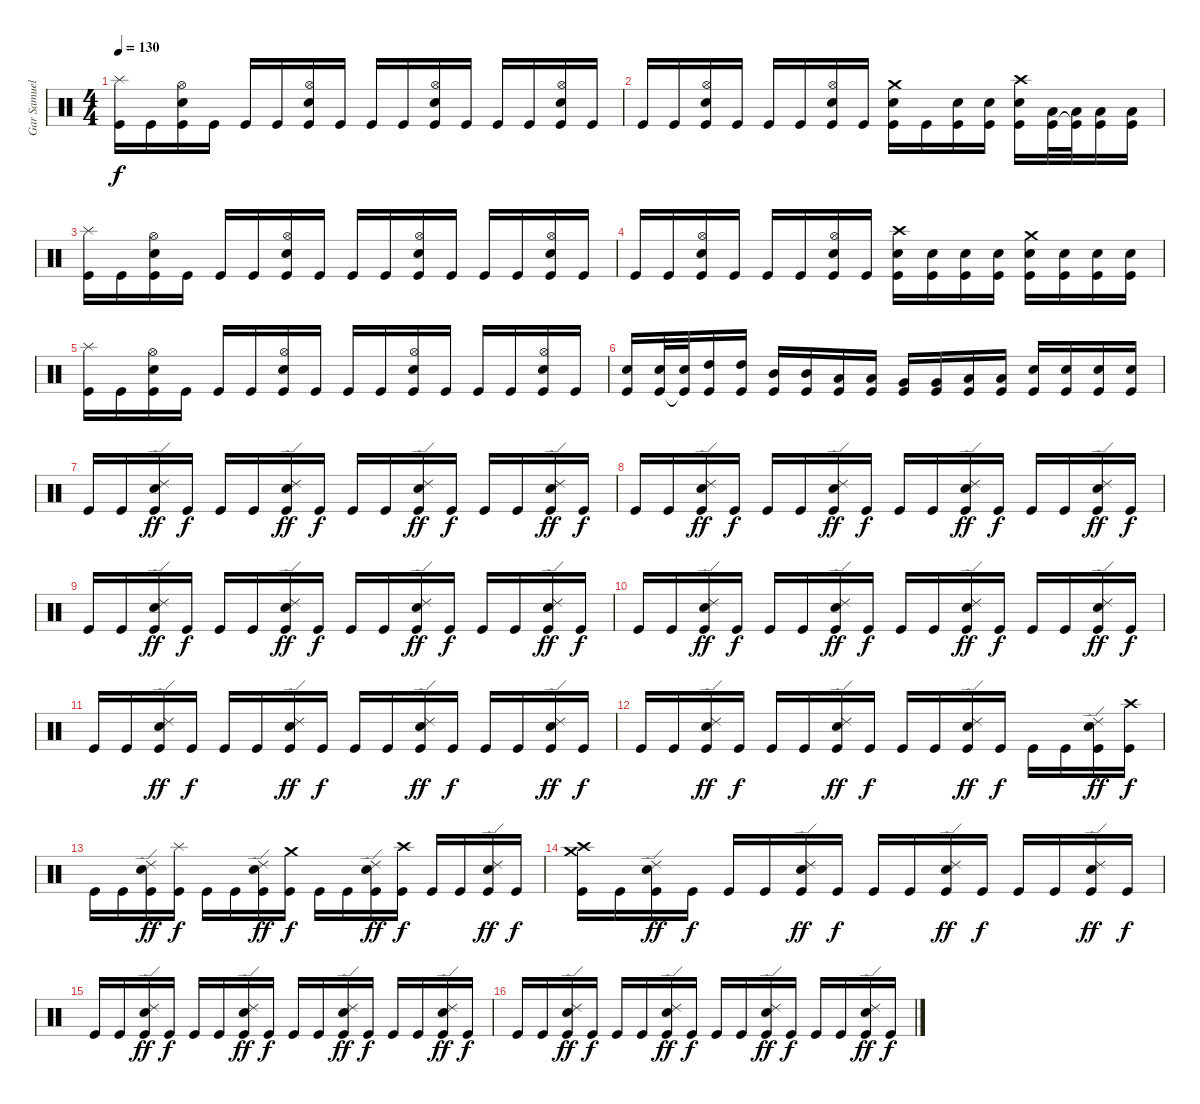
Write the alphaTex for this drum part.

\track ("Gar Samuelson" "Gar Samuel") {instrument percussion}
\staff {score}
\articulation defaults
\ts (4 4)
\tempo 130
\clef neutral
\ks c
("Splash (hit)" "Kick (hit)").16{dy f} "Kick (hit)".16 ("Hi-Hat (open)" "Snare (hit) 2" "Kick (hit)").16 "Kick (hit)".16 "Kick (hit)".16 "Kick (hit)".16 ("Hi-Hat (open)" "Snare (hit) 2" "Kick (hit)").16 "Kick (hit)".16 "Kick (hit)".16 "Kick (hit)".16 ("Hi-Hat (open)" "Snare (hit) 2" "Kick (hit)").16 "Kick (hit)".16 "Kick (hit)".16 "Kick (hit)".16 ("Hi-Hat (open)" "Snare (hit) 2" "Kick (hit)").16 "Kick (hit)".16 |
"Kick (hit)".16 "Kick (hit)".16 ("Hi-Hat (open)" "Snare (hit) 2" "Kick (hit)").16 "Kick (hit)".16 "Kick (hit)".16 "Kick (hit)".16 ("Hi-Hat (open)" "Snare (hit) 2" "Kick (hit)").16 "Kick (hit)".16 ("Crash medium (hit)" "Snare (hit) 2" "Kick (hit)").16 "Kick (hit)".16 ("Snare (hit) 2" "Kick (hit)").16 ("Snare (hit) 2" "Kick (hit)").16 ("Crash high (hit)" "Snare (hit) 2" "Kick (hit)").16 ("Low Tom (hit)" "Kick (hit)").32 ("Low Tom (hit)" "Kick (hit)"{t}).32 ("Low Tom (hit)" "Kick (hit)").16 ("Low Tom (hit)" "Kick (hit)").16 |
("Splash (hit)" "Kick (hit)").16 "Kick (hit)".16 ("Hi-Hat (open)" "Snare (hit) 2" "Kick (hit)").16 "Kick (hit)".16 "Kick (hit)".16 "Kick (hit)".16 ("Hi-Hat (open)" "Snare (hit) 2" "Kick (hit)").16 "Kick (hit)".16 "Kick (hit)".16 "Kick (hit)".16 ("Hi-Hat (open)" "Snare (hit) 2" "Kick (hit)").16 "Kick (hit)".16 "Kick (hit)".16 "Kick (hit)".16 ("Hi-Hat (open)" "Snare (hit) 2" "Kick (hit)").16 "Kick (hit)".16 |
"Kick (hit)".16 "Kick (hit)".16 ("Hi-Hat (open)" "Snare (hit) 2" "Kick (hit)").16 "Kick (hit)".16 "Kick (hit)".16 "Kick (hit)".16 ("Hi-Hat (open)" "Snare (hit) 2" "Kick (hit)").16 "Kick (hit)".16 ("Crash high (hit)" "Snare (hit) 2" "Kick (hit)").16 ("Snare (hit) 2" "Kick (hit)").16 ("Snare (hit) 2" "Kick (hit)").16 ("Snare (hit) 2" "Kick (hit)").16 ("Crash medium (hit)" "Snare (hit) 2" "Kick (hit)").16 ("Snare (hit) 2" "Kick (hit)").16 ("Snare (hit) 2" "Kick (hit)").16 ("Snare (hit) 2" "Kick (hit)").16 |
("Splash (hit)" "Kick (hit)").16 "Kick (hit)".16 ("Hi-Hat (open)" "Snare (hit) 2" "Kick (hit)").16 "Kick (hit)".16 "Kick (hit)".16 "Kick (hit)".16 ("Hi-Hat (open)" "Snare (hit) 2" "Kick (hit)").16 "Kick (hit)".16 "Kick (hit)".16 "Kick (hit)".16 ("Hi-Hat (open)" "Snare (hit) 2" "Kick (hit)").16 "Kick (hit)".16 "Kick (hit)".16 "Kick (hit)".16 ("Hi-Hat (open)" "Snare (hit) 2" "Kick (hit)").16 "Kick (hit)".16 |
("Snare (hit) 2" "Kick (hit)").16 ("Snare (hit) 2" "Kick (hit)").32 ("Snare (hit) 2" "Kick (hit)"{t}).32 ("High Tom (hit)" "Kick (hit)").16 ("High Tom (hit)" "Kick (hit)").16 ("Mid Tom (hit)" "Kick (hit)").16 ("Mid Tom (hit)" "Kick (hit)").16 ("Low Tom (hit)" "Kick (hit)").16 ("Low Tom (hit)" "Kick (hit)").16 ("Very Low Tom (hit)" "Kick (hit)").16 ("Very Low Tom (hit)" "Kick (hit)").16 ("Low Tom (hit)" "Kick (hit)").16 ("Low Tom (hit)" "Kick (hit)").16 ("Snare (hit) 2" "Kick (hit)").16 ("Snare (hit) 2" "Kick (hit)").16 ("Snare (hit) 2" "Kick (hit)").16 ("Snare (hit) 2" "Kick (hit)").16 |
"Kick (hit)".16 "Kick (hit)".16 ("Ride (edge) 2" "Snare (hit) 2" "Kick (hit)").16{dy ff} "Kick (hit)".16{dy f} "Kick (hit)".16 "Kick (hit)".16 ("Ride (edge) 2" "Snare (hit) 2" "Kick (hit)").16{dy ff} "Kick (hit)".16{dy f} "Kick (hit)".16 "Kick (hit)".16 ("Ride (edge) 2" "Snare (hit) 2" "Kick (hit)").16{dy ff} "Kick (hit)".16{dy f} "Kick (hit)".16 "Kick (hit)".16 ("Ride (edge) 2" "Snare (hit) 2" "Kick (hit)").16{dy ff} "Kick (hit)".16{dy f} |
"Kick (hit)".16 "Kick (hit)".16 ("Ride (edge) 2" "Snare (hit) 2" "Kick (hit)").16{dy ff} "Kick (hit)".16{dy f} "Kick (hit)".16 "Kick (hit)".16 ("Ride (edge) 2" "Snare (hit) 2" "Kick (hit)").16{dy ff} "Kick (hit)".16{dy f} "Kick (hit)".16 "Kick (hit)".16 ("Ride (edge) 2" "Snare (hit) 2" "Kick (hit)").16{dy ff} "Kick (hit)".16{dy f} "Kick (hit)".16 "Kick (hit)".16 ("Ride (edge) 2" "Snare (hit) 2" "Kick (hit)").16{dy ff} "Kick (hit)".16{dy f} |
"Kick (hit)".16 "Kick (hit)".16 ("Ride (edge) 2" "Snare (hit) 2" "Kick (hit)").16{dy ff} "Kick (hit)".16{dy f} "Kick (hit)".16 "Kick (hit)".16 ("Ride (edge) 2" "Snare (hit) 2" "Kick (hit)").16{dy ff} "Kick (hit)".16{dy f} "Kick (hit)".16 "Kick (hit)".16 ("Ride (edge) 2" "Snare (hit) 2" "Kick (hit)").16{dy ff} "Kick (hit)".16{dy f} "Kick (hit)".16 "Kick (hit)".16 ("Ride (edge) 2" "Snare (hit) 2" "Kick (hit)").16{dy ff} "Kick (hit)".16{dy f} |
"Kick (hit)".16 "Kick (hit)".16 ("Ride (edge) 2" "Snare (hit) 2" "Kick (hit)").16{dy ff} "Kick (hit)".16{dy f} "Kick (hit)".16 "Kick (hit)".16 ("Ride (edge) 2" "Snare (hit) 2" "Kick (hit)").16{dy ff} "Kick (hit)".16{dy f} "Kick (hit)".16 "Kick (hit)".16 ("Ride (edge) 2" "Snare (hit) 2" "Kick (hit)").16{dy ff} "Kick (hit)".16{dy f} "Kick (hit)".16 "Kick (hit)".16 ("Ride (edge) 2" "Snare (hit) 2" "Kick (hit)").16{dy ff} "Kick (hit)".16{dy f} |
"Kick (hit)".16 "Kick (hit)".16 ("Ride (edge) 2" "Snare (hit) 2" "Kick (hit)").16{dy ff} "Kick (hit)".16{dy f} "Kick (hit)".16 "Kick (hit)".16 ("Ride (edge) 2" "Snare (hit) 2" "Kick (hit)").16{dy ff} "Kick (hit)".16{dy f} "Kick (hit)".16 "Kick (hit)".16 ("Ride (edge) 2" "Snare (hit) 2" "Kick (hit)").16{dy ff} "Kick (hit)".16{dy f} "Kick (hit)".16 "Kick (hit)".16 ("Ride (edge) 2" "Snare (hit) 2" "Kick (hit)").16{dy ff} "Kick (hit)".16{dy f} |
"Kick (hit)".16 "Kick (hit)".16 ("Ride (edge) 2" "Snare (hit) 2" "Kick (hit)").16{dy ff} "Kick (hit)".16{dy f} "Kick (hit)".16 "Kick (hit)".16 ("Ride (edge) 2" "Snare (hit) 2" "Kick (hit)").16{dy ff} "Kick (hit)".16{dy f} "Kick (hit)".16 "Kick (hit)".16 ("Ride (edge) 2" "Snare (hit) 2" "Kick (hit)").16{dy ff} "Kick (hit)".16{dy f} "Kick (hit)".16 "Kick (hit)".16 ("Ride (edge) 2" "Snare (hit) 2" "Kick (hit)").16{dy ff} ("Crash high (hit)" "Kick (hit)").16{dy f} |
"Kick (hit)".16 "Kick (hit)".16 ("Ride (edge) 2" "Snare (hit) 2" "Kick (hit)").16{dy ff} ("Splash (hit)" "Kick (hit)").16{dy f} "Kick (hit)".16 "Kick (hit)".16 ("Ride (edge) 2" "Snare (hit) 2" "Kick (hit)").16{dy ff} ("Crash medium (hit)" "Kick (hit)").16{dy f} "Kick (hit)".16 "Kick (hit)".16 ("Ride (edge) 2" "Snare (hit) 2" "Kick (hit)").16{dy ff} ("Crash high (hit)" "Kick (hit)").16{dy f} "Kick (hit)".16 "Kick (hit)".16 ("Ride (edge) 2" "Snare (hit) 2" "Kick (hit)").16{dy ff} "Kick (hit)".16{dy f} |
("Crash high (hit)" "Crash medium (hit)" "Kick (hit)").16 "Kick (hit)".16 ("Ride (edge) 2" "Snare (hit) 2" "Kick (hit)").16{dy ff} "Kick (hit)".16{dy f} "Kick (hit)".16 "Kick (hit)".16 ("Ride (edge) 2" "Snare (hit) 2" "Kick (hit)").16{dy ff} "Kick (hit)".16{dy f} "Kick (hit)".16 "Kick (hit)".16 ("Ride (edge) 2" "Snare (hit) 2" "Kick (hit)").16{dy ff} "Kick (hit)".16{dy f} "Kick (hit)".16 "Kick (hit)".16 ("Ride (edge) 2" "Snare (hit) 2" "Kick (hit)").16{dy ff} "Kick (hit)".16{dy f} |
"Kick (hit)".16 "Kick (hit)".16 ("Ride (edge) 2" "Snare (hit) 2" "Kick (hit)").16{dy ff} "Kick (hit)".16{dy f} "Kick (hit)".16 "Kick (hit)".16 ("Ride (edge) 2" "Snare (hit) 2" "Kick (hit)").16{dy ff} "Kick (hit)".16{dy f} "Kick (hit)".16 "Kick (hit)".16 ("Ride (edge) 2" "Snare (hit) 2" "Kick (hit)").16{dy ff} "Kick (hit)".16{dy f} "Kick (hit)".16 "Kick (hit)".16 ("Ride (edge) 2" "Snare (hit) 2" "Kick (hit)").16{dy ff} "Kick (hit)".16{dy f} |
"Kick (hit)".16 "Kick (hit)".16 ("Ride (edge) 2" "Snare (hit) 2" "Kick (hit)").16{dy ff} "Kick (hit)".16{dy f} "Kick (hit)".16 "Kick (hit)".16 ("Ride (edge) 2" "Snare (hit) 2" "Kick (hit)").16{dy ff} "Kick (hit)".16{dy f} "Kick (hit)".16 "Kick (hit)".16 ("Ride (edge) 2" "Snare (hit) 2" "Kick (hit)").16{dy ff} "Kick (hit)".16{dy f} "Kick (hit)".16 "Kick (hit)".16 ("Ride (edge) 2" "Snare (hit) 2" "Kick (hit)").16{dy ff} "Kick (hit)".16{dy f}
